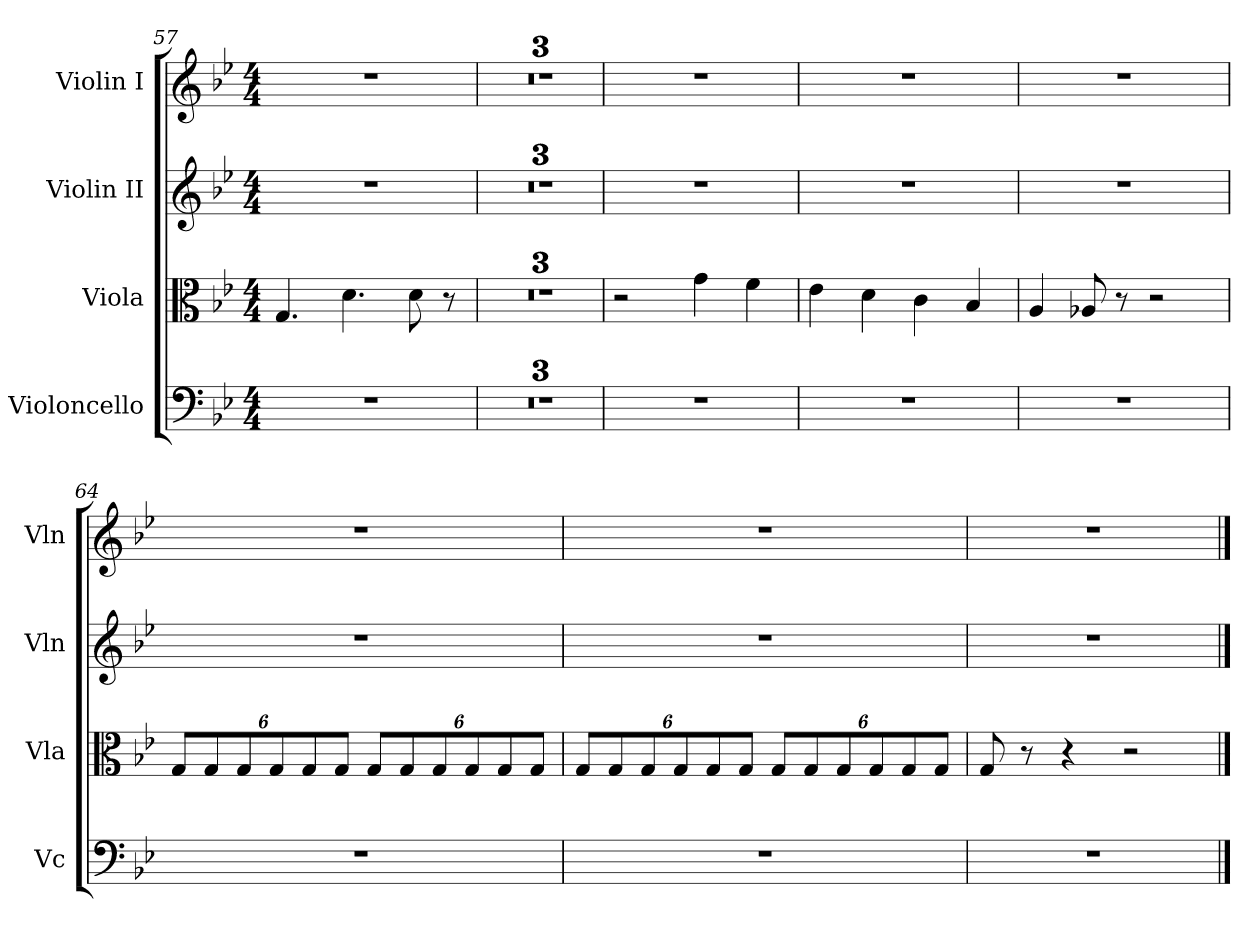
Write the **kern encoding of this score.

**kern	**kern	**kern	**kern
*part4	*part3	*part2	*part1
*staff4	*staff3	*staff2	*staff1
*I"Violoncello	*I"Viola	*I"Violin II	*I"Violin I
*I'Vc	*I'Vla	*I'Vln	*I'Vln
*clefF4	*clefC3	*clefG2	*clefG2
*k[b-e-]	*k[b-e-]	*k[b-e-]	*k[b-e-]
*M4/4	*M4/4	*M4/4	*M4/4
=57	=57	=57	=57
1r	4.G/	1r	1r
.	4.d\	.	.
.	8d\	.	.
.	8r	.	.
!!LO:LB:g=z
=58	=58	=58	=58
1r	1r	1r	1r
=59	=59	=59	=59
1r	1r	1r	1r
=60	=60	=60	=60
1r	1r	1r	1r
=61	=61	=61	=61
1r	2r	1r	1r
.	4g\	.	.
.	4f\	.	.
=62	=62	=62	=62
1r	4e-\	1r	1r
.	4d\	.	.
.	4c\	.	.
.	4B-/	.	.
=63	=63	=63	=63
1r	4A/	1r	1r
.	8A-X/	.	.
.	8r	.	.
.	2r	.	.
=64	=64	=64	=64
*	*Xbrackettup	*	*
1r	12G/L	1r	1r
.	12G/	.	.
.	12G/	.	.
.	12G/	.	.
.	12G/	.	.
.	12G/J	.	.
.	12G/L	.	.
.	12G/	.	.
.	12G/	.	.
.	12G/	.	.
.	12G/	.	.
.	12G/J	.	.
!!LO:PB:g=z
=65	=65	=65	=65
1r	12G/L	1r	1r
.	12G/	.	.
.	12G/	.	.
.	12G/	.	.
.	12G/	.	.
.	12G/J	.	.
.	12G/L	.	.
.	12G/	.	.
.	12G/	.	.
.	12G/	.	.
.	12G/	.	.
.	12G/J	.	.
=66	=66	=66	=66
1r	8G/	1r	1r
.	8r	.	.
.	4r	.	.
.	2r	.	.
==	==	==	==
*-	*-	*-	*-
